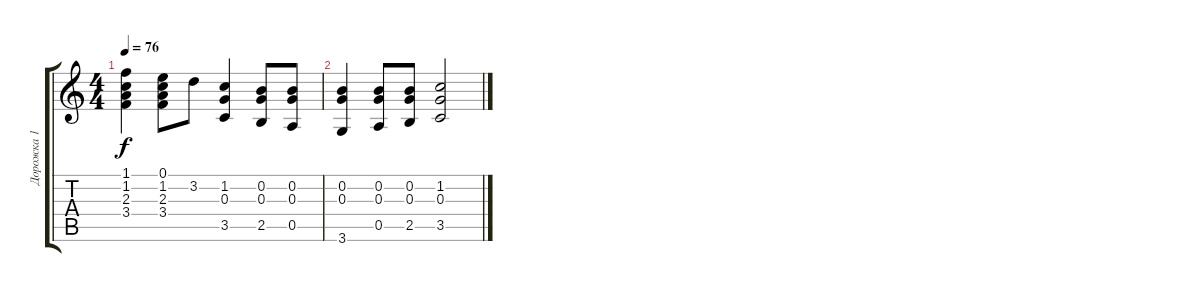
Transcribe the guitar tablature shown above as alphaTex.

\track ("Дорожка 1" "Дорожка 1") {instrument acousticguitarnylon}
\staff {score tabs}
\tuning (E4 B3 G3 D3 A2 E2) {hide}
\ts (4 4)
\tempo 76
\clef g2
\ks c
(1.1 1.2 2.3 3.4).4{dy f} (0.1 1.2 2.3 3.4).8 3.2.8 (1.2 0.3 3.5).4 (0.2 0.3 2.5).8 (0.2 0.3 0.5).8 |
(0.2 0.3 3.6).4 (0.2 0.3 0.5).8 (0.2 0.3 2.5).8 (1.2 0.3 3.5).2
